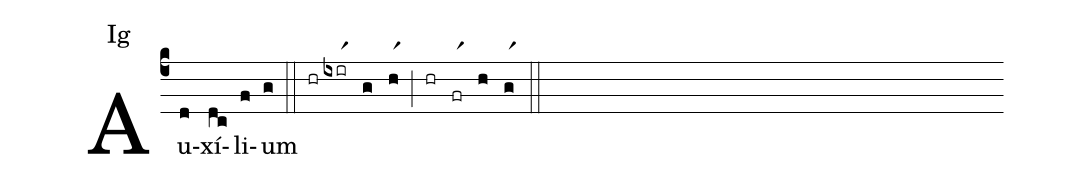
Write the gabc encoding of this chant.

annotation: Ig;
%%
(c4) Au(d)xí(dc)li(f)um(g) (::) (hr)(ixirr1)(g)(hr1)(;)(hr)(frr1)(h)(gr1)(::)
